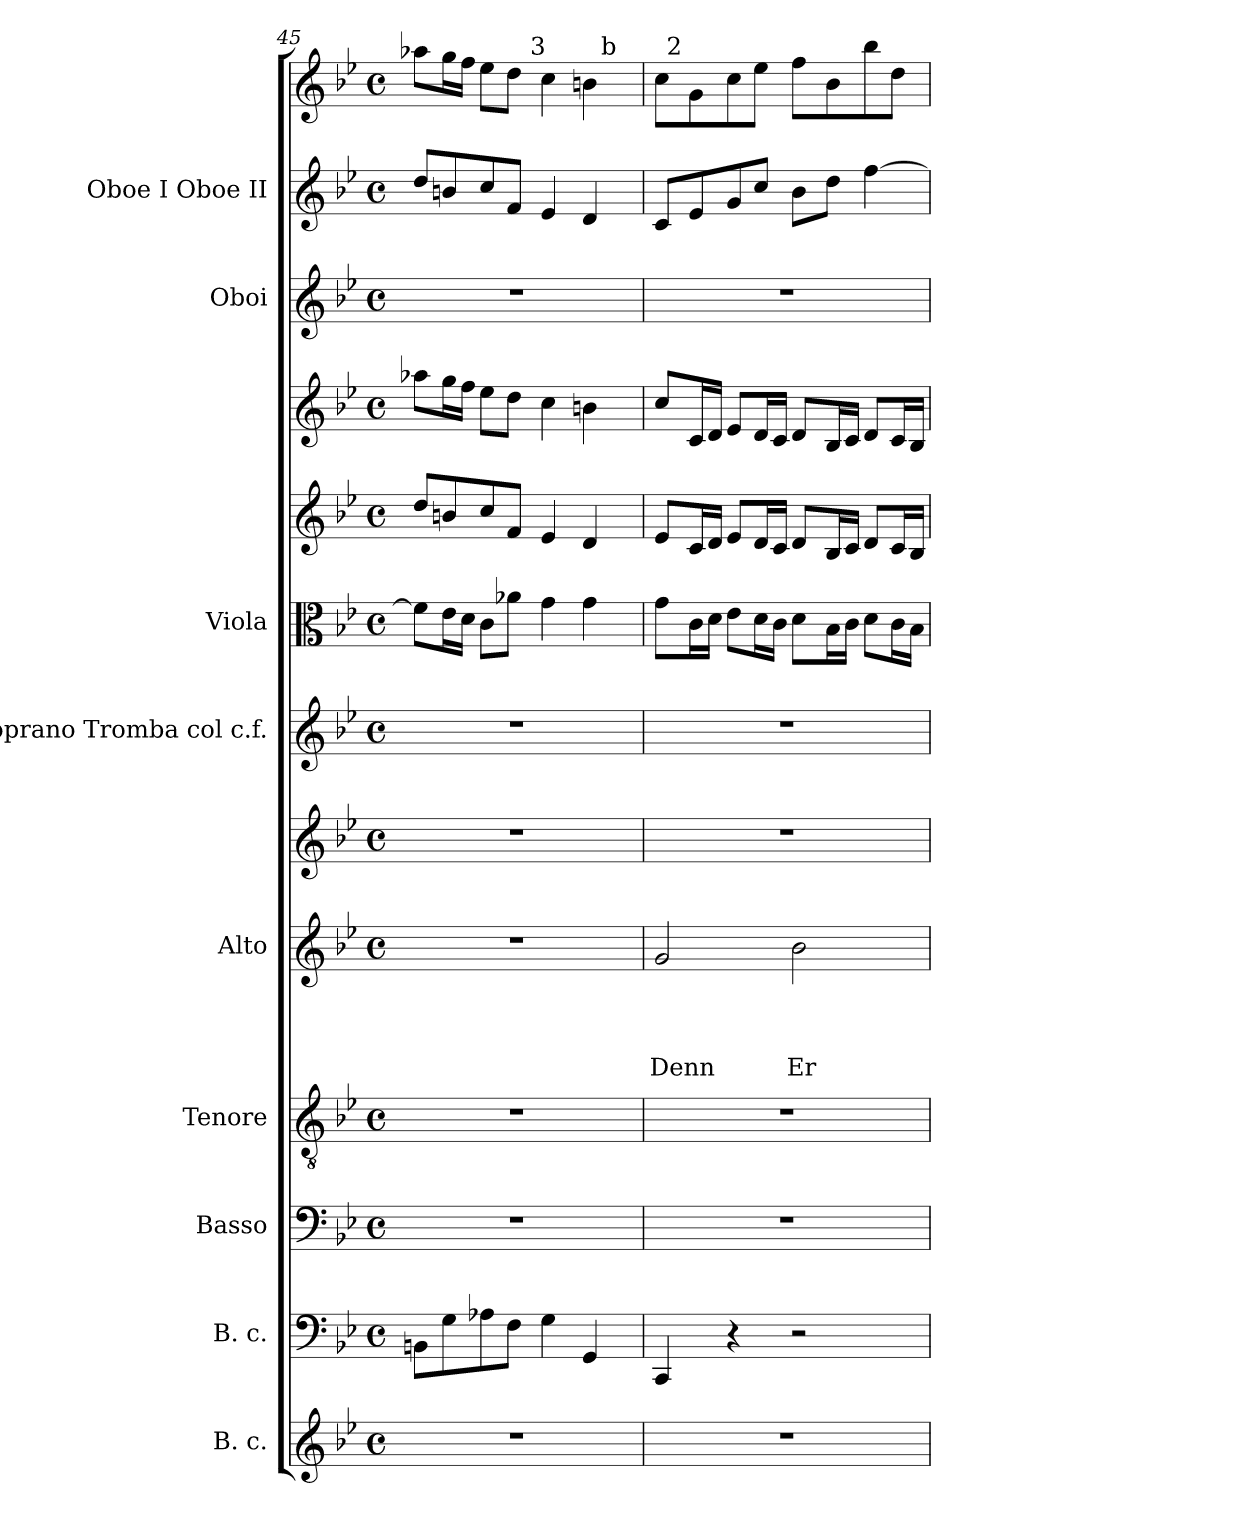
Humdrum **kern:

**kern	**kern	**kern	**kern	**kern	**text	**text	**text	**text	**kern	**kern	**kern	**kern	**kern	**kern	**kern	**kern
*part12	*part11	*part10	*part9	*part8	*part8	*part8	*part8	*part8	*part7	*part6	*part5	*part4	*part3	*part2	*part1	*part1
*staff13	*staff12	*staff11	*staff10	*staff9	*staff9	*staff9	*staff9	*staff9	*staff8	*staff7	*staff6	*staff5	*staff4	*staff3	*staff2	*staff1
*I"B. c.	*I"B. c.	*I"Basso	*I"Tenore	*I"Alto	*	*	*	*	*	*I"Soprano Tromba col c.f.	*I"Viola	*	*	*I"Oboi	*I"Oboe I Oboe II	*
*	*I'B. c.	*I'Basso	*I'Tenore	*I'Alto	*	*	*	*	*	*I'Soprano	*I'Viola	*	*	*	*I'Ob	*
!!LO:LB:g=z
*clefG2	*clefF4	*clefF4	*clefGv2	*clefG2	*	*	*	*	*clefG2	*clefG2	*clefC3	*clefG2	*clefG2	*clefG2	*clefG2	*clefG2
*k[b-e-]	*k[b-e-]	*k[b-e-]	*k[b-e-]	*k[b-e-]	*	*	*	*	*k[b-e-]	*k[b-e-]	*k[b-e-]	*k[b-e-]	*k[b-e-]	*k[b-e-]	*k[b-e-]	*k[b-e-]
*B-:	*B-:	*B-:	*B-:	*B-:	*	*	*	*	*B-:	*B-:	*B-:	*B-:	*B-:	*B-:	*B-:	*B-:
*M4/4	*M4/4	*M4/4	*M4/4	*M4/4	*	*	*	*	*M4/4	*M4/4	*M4/4	*M4/4	*M4/4	*M4/4	*M4/4	*M4/4
*met(c)	*met(c)	*met(c)	*met(c)	*met(c)	*	*	*	*	*met(c)	*met(c)	*met(c)	*met(c)	*met(c)	*met(c)	*met(c)	*met(c)
=45	=45	=45	=45	=45	=45	=45	=45	=45	=45	=45	=45	=45	=45	=45	=45	=45
*	*	*	*	*	*	*	*	*	*	*	*	*	*	*	*	*^
*	*	*	*	*	*	*	*	*	*	*	*	*	*	*	*	*	*^
1r	8BBn>\L	1r	1r	1r	.	.	.	.	1r	1r	8f\L]	8dd/L	8aa-X\L	1r	8dd/L	8aa-X\L	4...ryy	2ryy
.	8G\	.	.	.	.	.	.	.	.	.	16e-\L	8bn/	16gg\L	.	8bn/	16gg\L	.	.
.	.	.	.	.	.	.	.	.	.	.	16d\JJ	.	16ff\JJ	.	.	16ff\JJ	.	.
.	8A-X>\	.	.	.	.	.	.	.	.	.	8c\L	8cc/	8ee-\L	.	8cc/	8ee-\L	.	.
.	8F>\J	.	.	.	.	.	.	.	.	.	8a-X\J	8f/J	8dd\J	.	8f/J	8dd\J	.	.
!	!	!	!	!	!	!	!	!	!	!	!	!	!	!	!	!	!LO:TX:a:t=3	!
.	.	.	.	.	.	.	.	.	.	.	.	.	.	.	.	.	2ryy	.
.	4G>\	.	.	.	.	.	.	.	.	.	4g\	4e-/	4cc\	.	4e-/	4cc\	.	4ryy
.	4GG</	.	.	.	.	.	.	.	.	.	4g\	4d/	4bn\	.	4d/	4bn\	.	16ryy
!	!	!	!	!	!	!	!	!	!	!	!	!	!	!	!	!	!	!LO:TX:a:t=b
.	.	.	.	.	.	.	.	.	.	.	.	.	.	.	.	.	.	8.ryy
.	.	.	.	.	.	.	.	.	.	.	.	.	.	.	.	.	32ryy	.
=46	=46	=46	=46	=46	=46	=46	=46	=46	=46	=46	=46	=46	=46	=46	=46	=46	=46	=46
!	!	!	!	!	!	!	!	!LO:LY:b	!	!	!	!	!	!	!	!	!	!
*	*	*	*	*	*	*	*	*	*	*	*	*	*	*	*	*	*v	*v
1r	4CC/	1r	1r	2g/	.	.	.	Denn	1r	1r	8g\L	8e-/L	8cc/L	1r	8c/L	8cc\L	32ryy
!	!	!	!	!	!	!	!	!	!	!	!	!	!	!	!	!	!LO:TX:a:t=2
.	.	.	.	.	.	.	.	.	.	.	.	.	.	.	.	.	2ryy
.	.	.	.	.	.	.	.	.	.	.	16c\L	16c/L	16c/L	.	8e-/	8g\	.
.	.	.	.	.	.	.	.	.	.	.	16d\JJ	16d/JJ	16d/JJ	.	.	.	.
.	4r	.	.	.	.	.	.	.	.	.	8e-\L	8e-/L	8e-/L	.	8g/	8cc\	.
.	.	.	.	.	.	.	.	.	.	.	16d\L	16d/L	16d/L	.	8cc/J	8ee-\J	.
.	.	.	.	.	.	.	.	.	.	.	16c\JJ	16c/JJ	16c/JJ	.	.	.	.
!	!	!	!	!	!	!	!	!LO:LY:b	!	!	!	!	!	!	!	!	!
.	2r	.	.	2b-\	.	.	.	Er	.	.	8d\L	8d/L	8d/L	.	8b-\L	8ff\L	.
.	.	.	.	.	.	.	.	.	.	.	.	.	.	.	.	.	4...ryy
.	.	.	.	.	.	.	.	.	.	.	16B-\L	16B-/L	16B-/L	.	8dd\J	8b-\	.
.	.	.	.	.	.	.	.	.	.	.	16c\JJ	16c/JJ	16c/JJ	.	.	.	.
.	.	.	.	.	.	.	.	.	.	.	8d\L	8d/L	8d/L	.	[>4ff\	8bb-\	.
.	.	.	.	.	.	.	.	.	.	.	16c\L	16c/L	16c/L	.	.	8dd\J	.
.	.	.	.	.	.	.	.	.	.	.	16B-\JJ	16B-/JJ	16B-/JJ	.	.	.	.
*	*	*	*	*	*	*	*	*	*	*	*	*	*	*	*	*v	*v
=	=	=	=	=	=	=	=	=	=	=	=	=	=	=	=	=
*-	*-	*-	*-	*-	*-	*-	*-	*-	*-	*-	*-	*-	*-	*-	*-	*-
